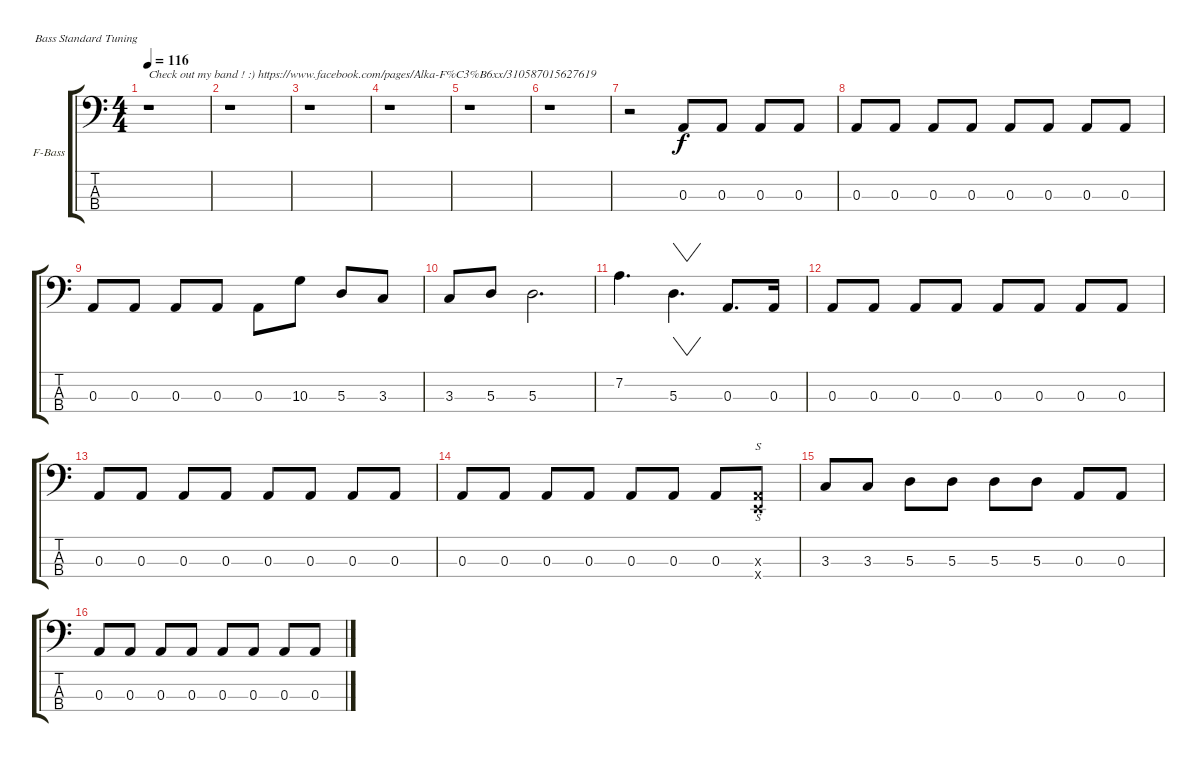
\bracketExtendMode groupsimilarinstruments
\firstSystemTrackNameOrientation horizontal
\otherSystemsTrackNameOrientation horizontal
\track ("Jeff Pilson" "F-Bass") {instrument fretlessbass}
\staff {score tabs}
\tuning (G2 D2 A1 E1)
\ts (4 4)
\tempo 116
\clef f4
\ks c
r.1{txt "Check out my band ! :) https://www.facebook.com/pages/Alka-F%C3%B6xx/310587015627619" dy f instrument fretlessbass} |
r.1 |
r.1 |
r.1 |
r.1 |
r.1 |
r.2 0.3.8 0.3.8 0.3.8 0.3.8 |
0.3.8 0.3.8 0.3.8 0.3.8 0.3.8 0.3.8 0.3.8 0.3.8 |
0.3.8 0.3.8 0.3.8 0.3.8 0.3.8 10.3.8 5.3.8 3.3.8 |
3.3.8 5.3.8 5.3.2{d} |
7.2.4{d} 5.3.4{vw d} 0.3.8{d} 0.3.16 |
0.3.8 0.3.8 0.3.8 0.3.8 0.3.8 0.3.8 0.3.8 0.3.8 |
0.3.8 0.3.8 0.3.8 0.3.8 0.3.8 0.3.8 0.3.8 0.3.8 |
0.3.8 0.3.8 0.3.8 0.3.8 0.3.8 0.3.8 0.3.8 (0.3{x} 0.4{x}).8{s} |
3.3.8 3.3.8 5.3.8 5.3.8 5.3.8 5.3.8 0.3.8 0.3.8 |
0.3.8 0.3.8 0.3.8 0.3.8 0.3.8 0.3.8 0.3.8 0.3.8
